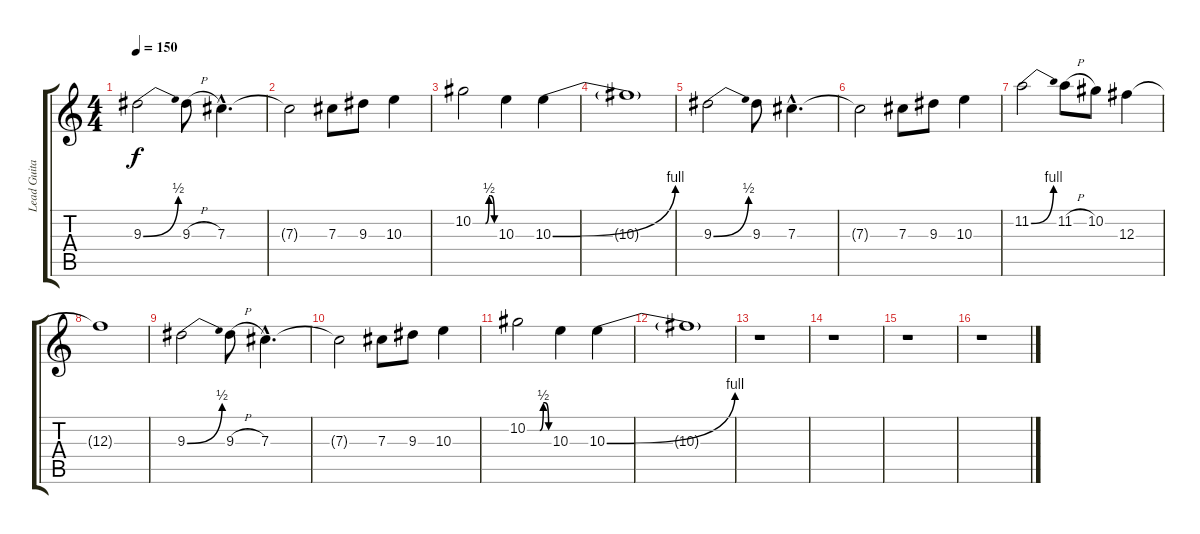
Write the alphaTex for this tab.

\track ("Lead Guitar" "Lead Guita") {instrument distortionguitar}
\staff {score tabs}
\tuning (Eb4 Bb3 Gb3 Db3 Ab2 Eb2) {hide}
\ts (4 4)
\tempo 150
\clef g2
\ks c
9.3{be (bend 0 0 60 2)}.2{dy f} 9.3{h}.8 7.3{hac}.4{d} |
7.3{t}.2 7.3.8 9.3.8 10.3.4 |
10.2{be (custom 0 0 35 0 45 2 50 2 60 0)}.2 10.3.4 10.3{be (bend 0 0 60 4)}.4 |
10.3{t}.1 |
9.3{be (bend 0 0 60 2)}.2 9.3.8 7.3{hac}.4{d} |
7.3{t}.2 7.3.8 9.3.8 10.3.4 |
11.2{be (bend 0 0 60 4)}.2 11.2{h}.8 10.2.8 12.3.4 |
12.3{t}.1 |
9.3{be (bend 0 0 60 2)}.2 9.3{h}.8 7.3{hac}.4{d} |
7.3{t}.2 7.3.8 9.3.8 10.3.4 |
10.2{be (custom 0 0 35 0 45 2 50 2 60 0)}.2 10.3.4 10.3{be (bend 0 0 60 4)}.4 |
10.3{t}.1 |
r.1 |
r.1 |
r.1 |
r.1
